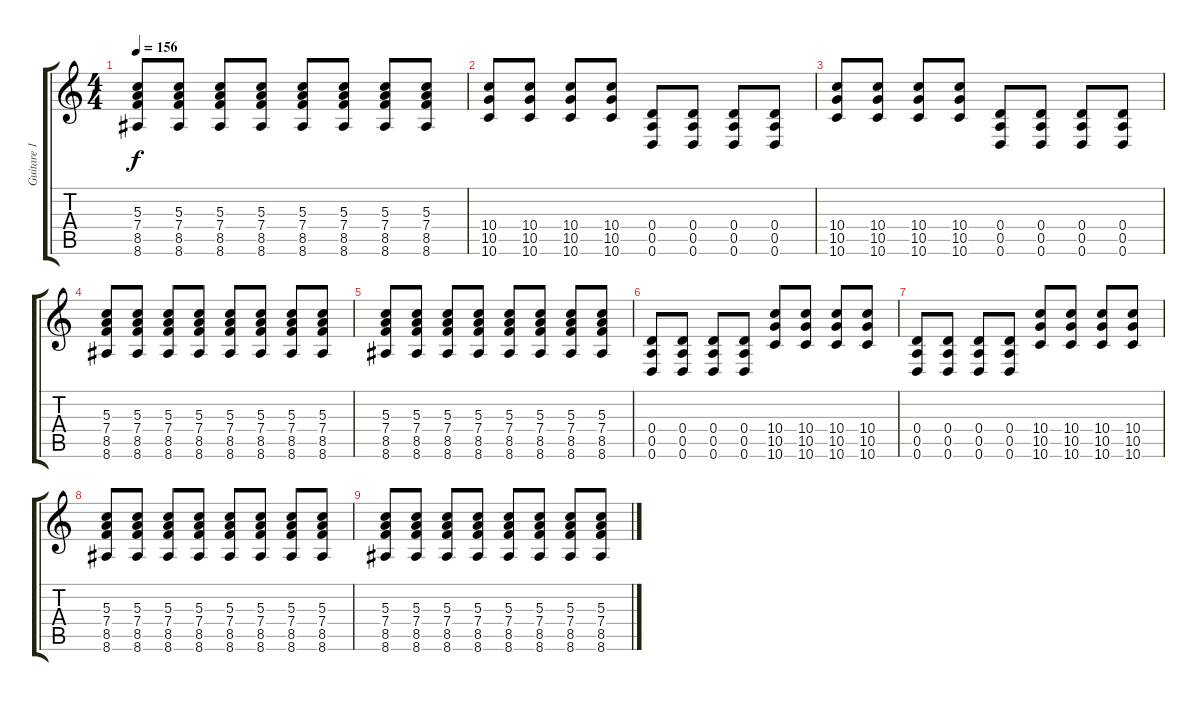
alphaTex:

\track ("Guitare 1" "Guitare 1") {instrument distortionguitar}
\staff {score tabs}
\tuning (E4 B3 G3 D3 A2 D2) {hide}
\ts (4 4)
\tempo 156
\clef g2
\ks c
(5.3 7.4 8.5 8.6).8{dy f} (5.3 7.4 8.5 8.6).8 (5.3 7.4 8.5 8.6).8 (5.3 7.4 8.5 8.6).8 (5.3 7.4 8.5 8.6).8 (5.3 7.4 8.5 8.6).8 (5.3 7.4 8.5 8.6).8 (5.3 7.4 8.5 8.6).8 |
(10.4 10.5 10.6).8 (10.4 10.5 10.6).8 (10.4 10.5 10.6).8 (10.4 10.5 10.6).8 (0.4 0.5 0.6).8 (0.4 0.5 0.6).8 (0.4 0.5 0.6).8 (0.4 0.5 0.6).8 |
(10.4 10.5 10.6).8 (10.4 10.5 10.6).8 (10.4 10.5 10.6).8 (10.4 10.5 10.6).8 (0.4 0.5 0.6).8 (0.4 0.5 0.6).8 (0.4 0.5 0.6).8 (0.4 0.5 0.6).8 |
(5.3 7.4 8.5 8.6).8 (5.3 7.4 8.5 8.6).8 (5.3 7.4 8.5 8.6).8 (5.3 7.4 8.5 8.6).8 (5.3 7.4 8.5 8.6).8 (5.3 7.4 8.5 8.6).8 (5.3 7.4 8.5 8.6).8 (5.3 7.4 8.5 8.6).8 |
(5.3 7.4 8.5 8.6).8 (5.3 7.4 8.5 8.6).8 (5.3 7.4 8.5 8.6).8 (5.3 7.4 8.5 8.6).8 (5.3 7.4 8.5 8.6).8 (5.3 7.4 8.5 8.6).8 (5.3 7.4 8.5 8.6).8 (5.3 7.4 8.5 8.6).8 |
(0.4 0.5 0.6).8 (0.4 0.5 0.6).8 (0.4 0.5 0.6).8 (0.4 0.5 0.6).8 (10.4 10.5 10.6).8 (10.4 10.5 10.6).8 (10.4 10.5 10.6).8 (10.4 10.5 10.6).8 |
(0.4 0.5 0.6).8 (0.4 0.5 0.6).8 (0.4 0.5 0.6).8 (0.4 0.5 0.6).8 (10.4 10.5 10.6).8 (10.4 10.5 10.6).8 (10.4 10.5 10.6).8 (10.4 10.5 10.6).8 |
(5.3 7.4 8.5 8.6).8 (5.3 7.4 8.5 8.6).8 (5.3 7.4 8.5 8.6).8 (5.3 7.4 8.5 8.6).8 (5.3 7.4 8.5 8.6).8 (5.3 7.4 8.5 8.6).8 (5.3 7.4 8.5 8.6).8 (5.3 7.4 8.5 8.6).8 |
(5.3 7.4 8.5 8.6).8 (5.3 7.4 8.5 8.6).8 (5.3 7.4 8.5 8.6).8 (5.3 7.4 8.5 8.6).8 (5.3 7.4 8.5 8.6).8 (5.3 7.4 8.5 8.6).8 (5.3 7.4 8.5 8.6).8 (5.3 7.4 8.5 8.6).8
